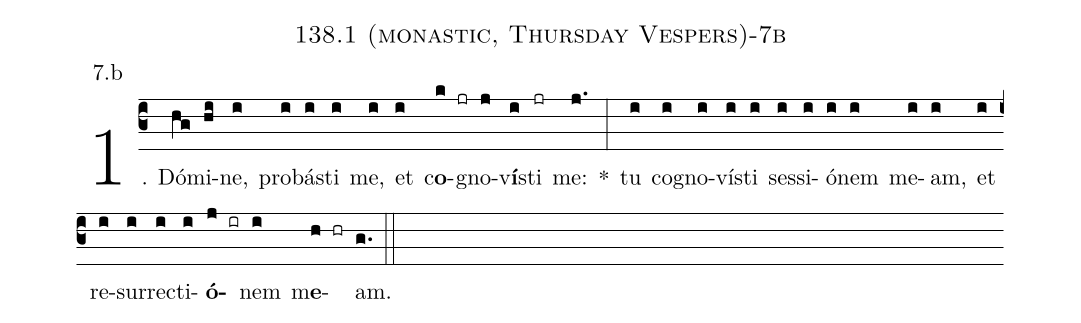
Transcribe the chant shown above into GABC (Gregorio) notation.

name: 138.1 (monastic, Thursday Vespers)-7b;
annotation: 7.b;
%%
(c3)1. Dó(hg)mi(hi)ne,(i) pro(i)bás(i)ti(i) me,(i) et(i) c<b>o</b>(k jr)gno(j)v<b>í</b>s(i)ti(jr) me:(j.) *(:) tu(i) co(i)gno(i)vís(i)ti(i) ses(i)si(i)ó(i)nem(i) me(i)am,(i) et(i) re(i)sur(i)rec(i)ti(i)<b>ó</b>(j ir)nem(i) m<b>e</b>(h hr)am.(g.) (::)
